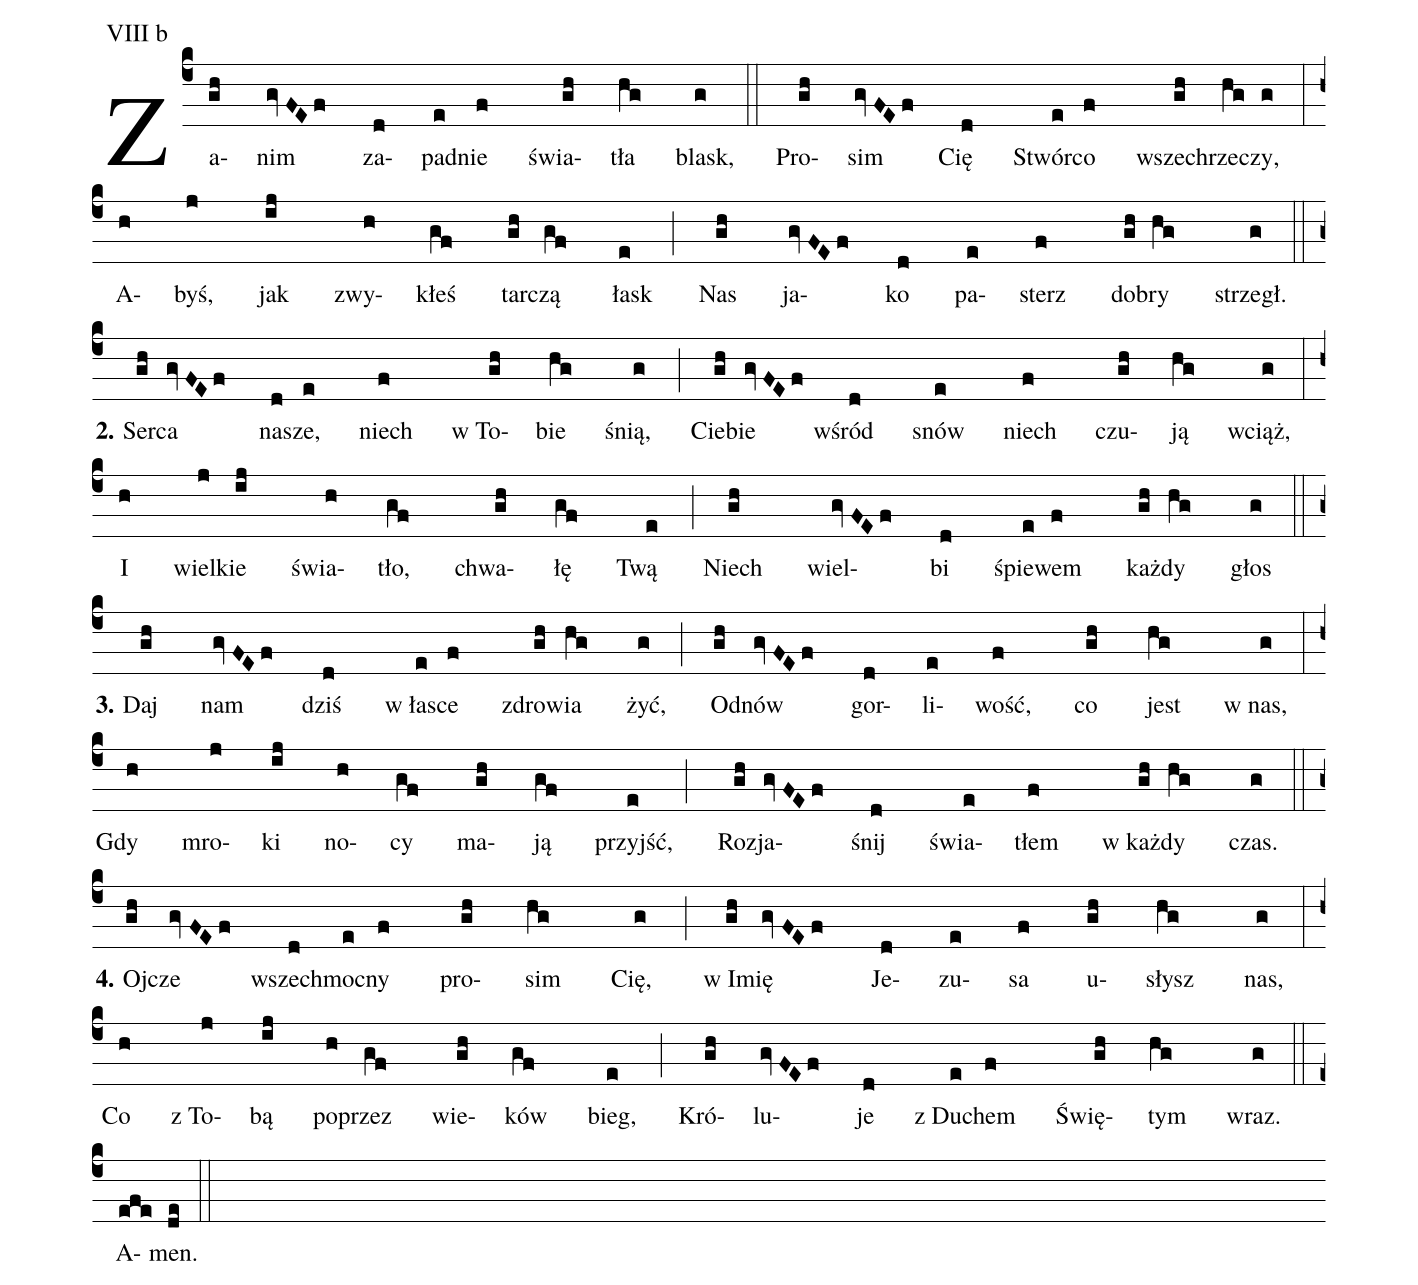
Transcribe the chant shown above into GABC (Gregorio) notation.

annotation: VIII b;
%%
(c4)Za(gh)nim(gvFEf) za(d)pad(e)nie(f) świa(gh)tła(hg) blask,(g) (::)
Pro(gh)sim(gvFEf) Cię(d) Stwór(e)co(f) wszech(gh)rze(hg)czy,(g) (:) (z)
A(h)byś,(j) jak(ij) zwy(h)kłeś(gf) tar(gh)czą(gf) łask(e) (;)
Nas(gh) ja(gvFEf)ko(d) pa(e)sterz(f) do(gh)bry(hg) strzegł.(g) (::) (z)

<b>2. </b>Ser(gh)ca(gvFEf) na(d)sze,(e) niech(f) w To(gh)bie(hg) śnią,(g) (;)
Cie(gh)bie(gvFEf) wśród(d) snów(e) niech(f) czu(gh)ją(hg) wciąż,(g) (:) (z)
I(h) wiel(j)kie(ij) świa(h)tło,(gf) chwa(gh)łę(gf) Twą(e) (;)
Niech(gh) wiel(gvFEf)bi(d) śpie(e)wem(f) każ(gh)dy(hg) głos(g) (::) (z)

<b>3. </b>Daj(gh) nam(gvFEf) dziś(d) w ła(e)sce(f) zdro(gh)wia(hg) żyć,(g) (;)
Od(gh)nów(gvFEf) gor(d)li(e)wość,(f) co(gh) jest(hg) w nas,(g) (:) (z)
Gdy(h) mro(j)ki(ij) no(h)cy(gf) ma(gh)ją(gf) przyjść,(e) (;)
Roz(gh)ja(gvFEf)śnij(d) świa(e)tłem(f) w każ(gh)dy(hg) czas.(g) (::) (z)

<b>4. </b>Oj(gh)cze(gvFEf) wszech(d)moc(e)ny(f) pro(gh)sim(hg) Cię,(g) (;)
w I(gh)mię(gvFEf) Je(d)zu(e)sa(f) u(gh)słysz(hg) nas,(g) (:) (z)
Co(h) z To(j)bą(ij) po(h)przez(gf) wie(gh)ków(gf) bieg,(e) (;)
Kró(gh)lu(gvFEf)je(d) z Du(e)chem(f) Świę(gh)tym(hg) wraz.(g) (::) (z)
A(efe)men.(de) (::) (Z)
